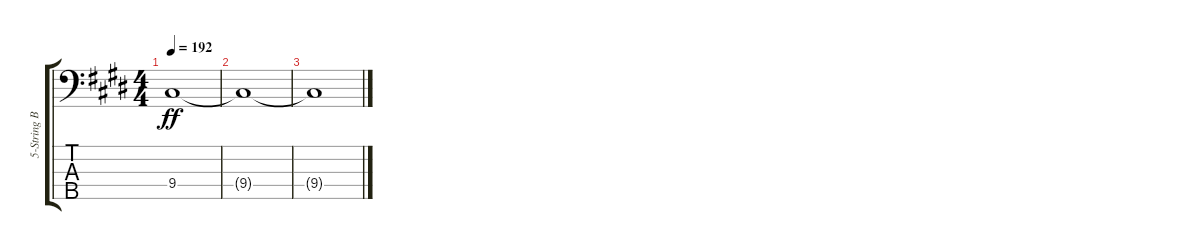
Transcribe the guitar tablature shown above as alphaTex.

\track ("5-String Bass" "5-String B") {instrument electricbassfinger}
\staff {score tabs}
\tuning (G2 D2 A1 E1 B0) {hide}
\ts (4 4)
\tempo 192
\clef f4
\ks e
9.4{t}.1{dy ff} |
9.4{t}.1 |
9.4{t}.1
